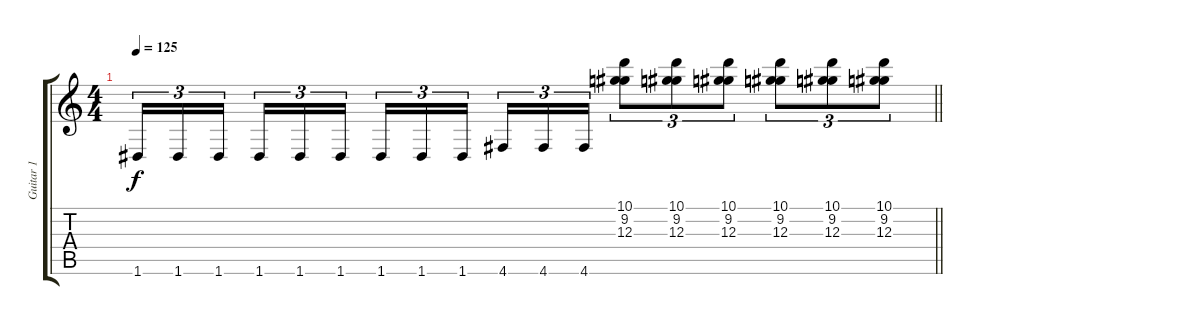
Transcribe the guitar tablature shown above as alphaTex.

\track ("Guitar 1" "Guitar 1") {instrument distortionguitar}
\staff {score tabs}
\tuning (E4 B3 G3 D3 A2 D2) {hide}
\ts (4 4)
\tempo 125
\clef g2
\barLineRight lightlight
\ks c
1.6.16{tu (3 2) dy f} 1.6.16{tu (3 2)} 1.6.16{tu (3 2) beam splitsecondary} 1.6.16{tu (3 2)} 1.6.16{tu (3 2)} 1.6.16{tu (3 2)} 1.6.16{tu (3 2)} 1.6.16{tu (3 2)} 1.6.16{tu (3 2) beam splitsecondary} 4.6.16{tu (3 2)} 4.6.16{tu (3 2)} 4.6.16{tu (3 2)} (10.1 9.2 12.3).8{tu (3 2)} (10.1 9.2 12.3).8{tu (3 2)} (10.1 9.2 12.3).8{tu (3 2)} (10.1 9.2 12.3).8{tu (3 2)} (10.1 9.2 12.3).8{tu (3 2)} (10.1 9.2 12.3).8{tu (3 2)}
